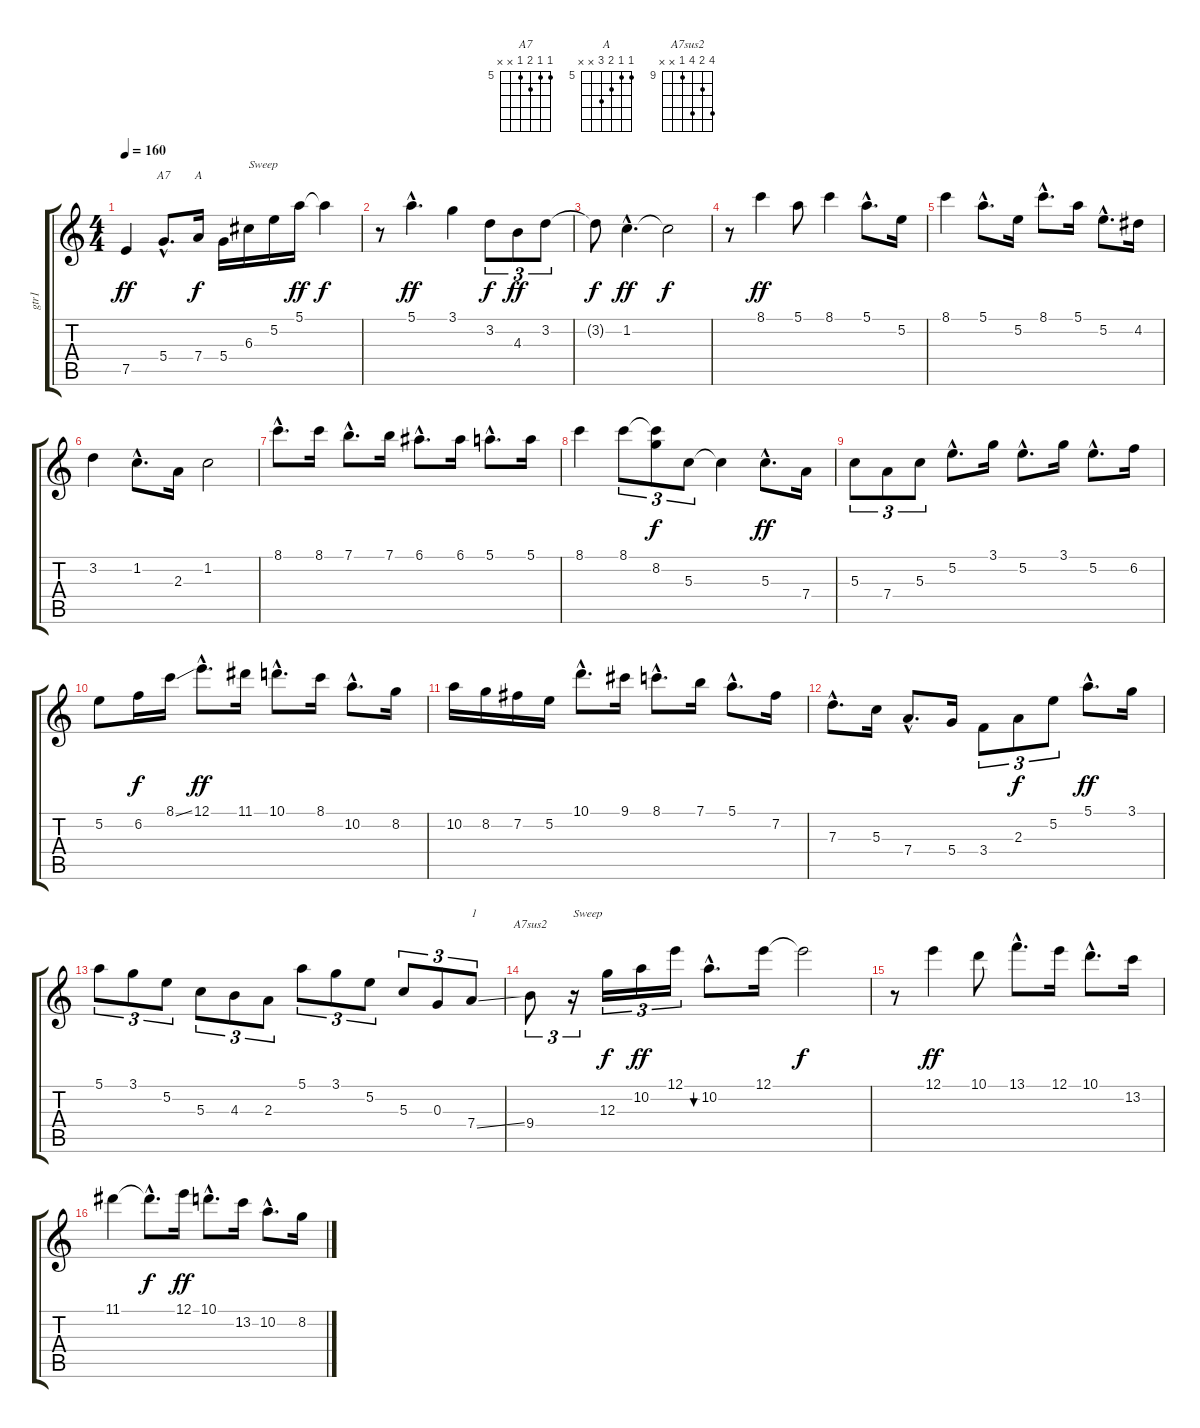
\track ("gtr1" "gtr1") {instrument acousticguitarsteel}
\staff {score tabs}
\tuning (E4 B3 G3 D3 A2 E2) {hide}
\chord ("A7" 5 5 6 5 x x) {firstfret 5}
\chord ("A" 5 5 6 7 x x) {firstfret 5}
\chord ("A7sus2" 12 10 12 9 x x) {firstfret 9}
\ts (4 4)
\tempo 160
\clef g2
\ks c
7.5.4{dy ff} 5.4{hac}.8{d ch "A7"} 7.4.16{ch "A" dy f} 5.4.16 6.3.16{txt "Sweep"} 5.2.16 5.1.16{dy ff} 5.1{t}.4{dy f} |
r.8 5.1{hac}.4{d dy ff} 3.1.4 3.2.8{tu (3 2) dy f} 4.3.8{tu (3 2) dy ff} 3.2.8{tu (3 2)} |
3.2{t}.8{dy f} 1.2{hac}.4{d dy ff} 1.2{t}.2{dy f} |
r.8 8.1.4{dy ff} 5.1.8 8.1.4 5.1{hac}.8{d} 5.2.16 |
8.1.4 5.1{hac}.8{d} 5.2.16 8.1{hac}.8{d} 5.1.16 5.2{hac}.8{d} 4.2.16 |
3.2.4 1.2{hac}.8{d} 2.3.16 1.2.2 |
8.1{hac}.8{d} 8.1.16 7.1{hac}.8{d} 7.1.16 6.1{hac}.8{d} 6.1.16 5.1{hac}.8{d} 5.1.16 |
8.1.4 8.1.8{tu (3 2)} (8.1{t} 8.2).8{tu (3 2) dy f} 5.3.8{tu (3 2)} 5.3{t}.4 5.3{hac}.8{d dy ff} 7.4.16 |
5.3.8{tu (3 2)} 7.4.8{tu (3 2)} 5.3.8{tu (3 2)} 5.2{hac}.8{d} 3.1.16 5.2{hac}.8{d} 3.1.16 5.2{hac}.8{d} 6.2.16 |
5.2.8 6.2.16{dy f} 8.1{ss}.16 12.1{hac}.8{d dy ff} 11.1.16 10.1{hac}.8{d} 8.1.16 10.2{hac}.8{d} 8.2.16 |
10.2.16 8.2.16 7.2.16 5.2.16 10.1{hac}.8{d} 9.1.16 8.1{hac}.8{d} 7.1.16 5.1{hac}.8{d} 7.2.16 |
7.3{hac}.8{d} 5.3.16 7.4{hac}.8{d} 5.4.16 3.4.8{tu (3 2)} 2.3.8{tu (3 2) dy f} 5.2.8{tu (3 2)} 5.1{hac}.8{d dy ff} 3.1.16 |
5.1.8{tu (3 2)} 3.1.8{tu (3 2)} 5.2.8{tu (3 2)} 5.3.8{tu (3 2)} 4.3.8{tu (3 2)} 2.3.8{tu (3 2)} 5.1.8{tu (3 2)} 3.1.8{tu (3 2)} 5.2.8{tu (3 2)} 5.3.8{tu (3 2)} 0.3.8{tu (3 2)} 7.4{ss}.8{tu (3 2) txt "1"} |
9.4.8{tu (3 2) ch "A7sus2"} r.16{tu (3 2) txt "Sweep"} 12.3.16{tu (3 2) dy f} 10.2.16{tu (3 2) dy ff} 12.1.16{tu (3 2)} 10.2{hac}.8{d bu 240} 12.1.16 12.1{t}.2{dy f} |
r.8 12.1.4{dy ff} 10.1.8 13.1{hac}.8{d} 12.1.16 10.1{hac}.8{d} 13.2.16 |
11.1.4 11.1{hac t}.8{d dy f} 12.1.16{dy ff} 10.1{hac}.8{d} 13.2.16 10.2{hac}.8{d} 8.2.16
